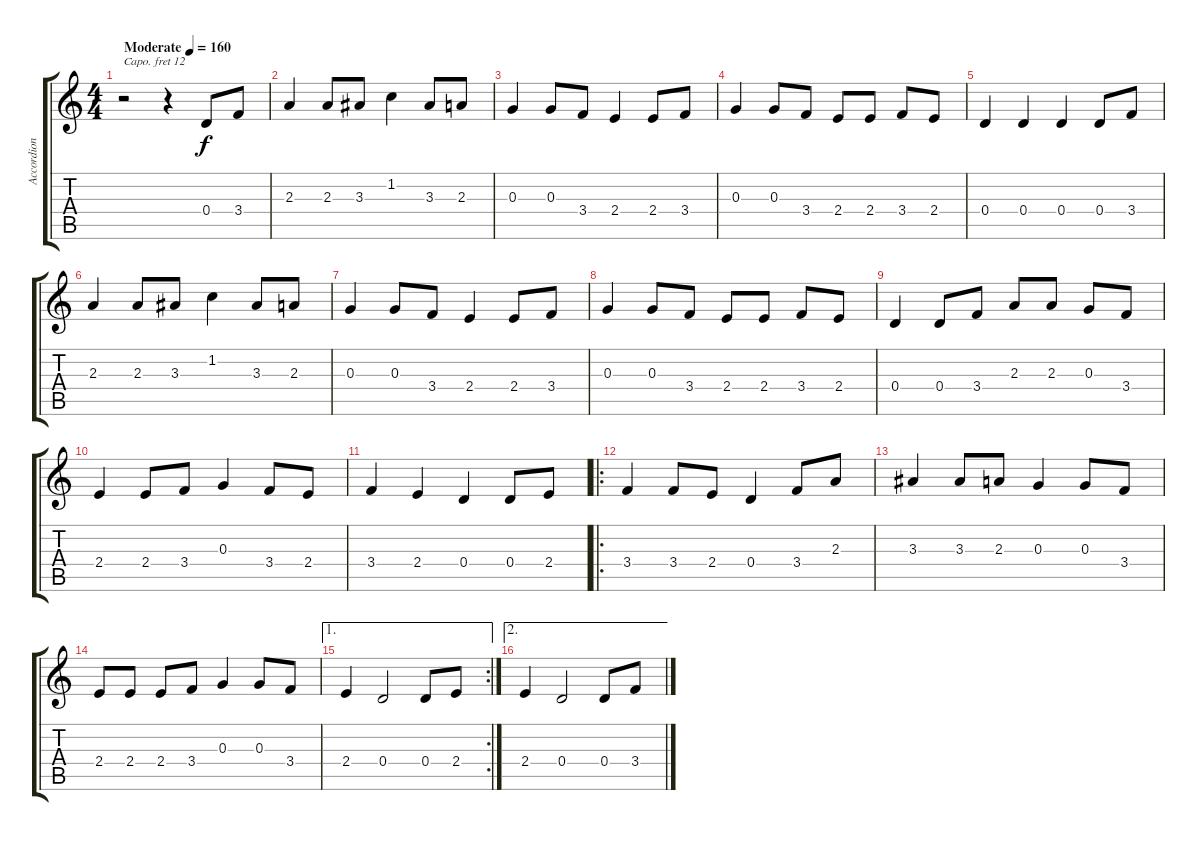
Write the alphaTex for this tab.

\track ("Accordion" "Accordion") {instrument accordion}
\staff {score tabs}
\capo 12
\tuning (E4 B3 G3 D3 A2 E2) {hide}
\ts (4 4)
\tempo (160 "Moderate")
\clef g2
\ks c
r.2{dy f instrument accordion} r.4 0.4.8 3.4.8 |
2.3.4 2.3.8 3.3.8 1.2.4 3.3.8 2.3.8 |
0.3.4 0.3.8 3.4.8 2.4.4 2.4.8 3.4.8 |
0.3.4 0.3.8 3.4.8 2.4.8 2.4.8 3.4.8 2.4.8 |
0.4.4 0.4.4 0.4.4 0.4.8 3.4.8 |
2.3.4 2.3.8 3.3.8 1.2.4 3.3.8 2.3.8 |
0.3.4 0.3.8 3.4.8 2.4.4 2.4.8 3.4.8 |
0.3.4 0.3.8 3.4.8 2.4.8 2.4.8 3.4.8 2.4.8 |
0.4.4 0.4.8 3.4.8 2.3.8 2.3.8 0.3.8 3.4.8 |
2.4.4 2.4.8 3.4.8 0.3.4 3.4.8 2.4.8 |
3.4.4 2.4.4 0.4.4 0.4.8 2.4.8 |
\ro
3.4.4 3.4.8 2.4.8 0.4.4 3.4.8 2.3.8 |
3.3.4 3.3.8 2.3.8 0.3.4 0.3.8 3.4.8 |
2.4.8 2.4.8 2.4.8 3.4.8 0.3.4 0.3.8 3.4.8 |
\ae 1
\rc 2
2.4.4 0.4.2 0.4.8 2.4.8 |
\ae 2
2.4.4 0.4.2 0.4.8 3.4.8
